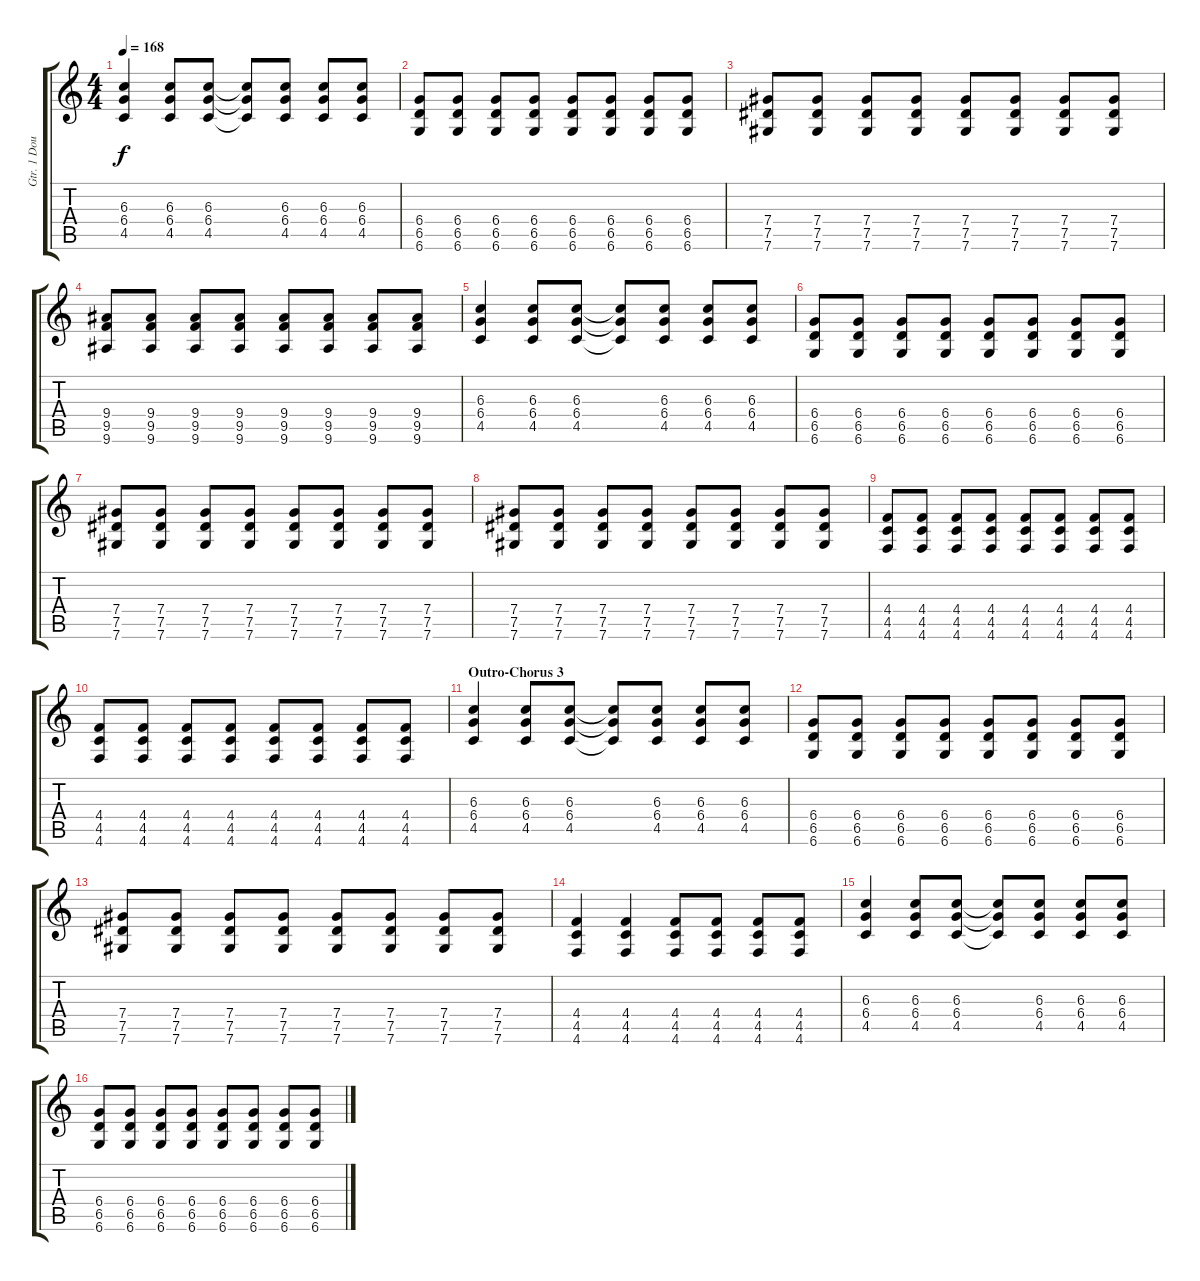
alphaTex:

\track ("Gtr. 1 Doubled" "Gtr. 1 Dou") {instrument distortionguitar}
\staff {score tabs}
\tuning (Eb4 Bb3 Gb3 Db3 Ab2 Db2) {hide}
\ts (4 4)
\tempo 168
\clef g2
\ks aminor
(6.3 6.4 4.5).4{dy f} (6.3 6.4 4.5).8 (6.3 6.4 4.5).8 (6.3{t} 6.4{t} 4.5{t}).8 (6.3 6.4 4.5).8 (6.3 6.4 4.5).8 (6.3 6.4 4.5).8 |
(6.4 6.5 6.6).8 (6.4 6.5 6.6).8 (6.4 6.5 6.6).8 (6.4 6.5 6.6).8 (6.4 6.5 6.6).8 (6.4 6.5 6.6).8 (6.4 6.5 6.6).8 (6.4 6.5 6.6).8 |
(7.4 7.5 7.6).8 (7.4 7.5 7.6).8 (7.4 7.5 7.6).8 (7.4 7.5 7.6).8 (7.4 7.5 7.6).8 (7.4 7.5 7.6).8 (7.4 7.5 7.6).8 (7.4 7.5 7.6).8 |
(9.4 9.5 9.6).8 (9.4 9.5 9.6).8 (9.4 9.5 9.6).8 (9.4 9.5 9.6).8 (9.4 9.5 9.6).8 (9.4 9.5 9.6).8 (9.4 9.5 9.6).8 (9.4 9.5 9.6).8 |
(6.3 6.4 4.5).4 (6.3 6.4 4.5).8 (6.3 6.4 4.5).8 (6.3{t} 6.4{t} 4.5{t}).8 (6.3 6.4 4.5).8 (6.3 6.4 4.5).8 (6.3 6.4 4.5).8 |
(6.4 6.5 6.6).8 (6.4 6.5 6.6).8 (6.4 6.5 6.6).8 (6.4 6.5 6.6).8 (6.4 6.5 6.6).8 (6.4 6.5 6.6).8 (6.4 6.5 6.6).8 (6.4 6.5 6.6).8 |
(7.4 7.5 7.6).8 (7.4 7.5 7.6).8 (7.4 7.5 7.6).8 (7.4 7.5 7.6).8 (7.4 7.5 7.6).8 (7.4 7.5 7.6).8 (7.4 7.5 7.6).8 (7.4 7.5 7.6).8 |
(7.4 7.5 7.6).8 (7.4 7.5 7.6).8 (7.4 7.5 7.6).8 (7.4 7.5 7.6).8 (7.4 7.5 7.6).8 (7.4 7.5 7.6).8 (7.4 7.5 7.6).8 (7.4 7.5 7.6).8 |
(4.4 4.5 4.6).8 (4.4 4.5 4.6).8 (4.4 4.5 4.6).8 (4.4 4.5 4.6).8 (4.4 4.5 4.6).8 (4.4 4.5 4.6).8 (4.4 4.5 4.6).8 (4.4 4.5 4.6).8 |
(4.4 4.5 4.6).8 (4.4 4.5 4.6).8 (4.4 4.5 4.6).8 (4.4 4.5 4.6).8 (4.4 4.5 4.6).8 (4.4 4.5 4.6).8 (4.4 4.5 4.6).8 (4.4 4.5 4.6).8 |
\section ("" "Outro-Chorus 3")
(6.3 6.4 4.5).4 (6.3 6.4 4.5).8 (6.3 6.4 4.5).8 (6.3{t} 6.4{t} 4.5{t}).8 (6.3 6.4 4.5).8 (6.3 6.4 4.5).8 (6.3 6.4 4.5).8 |
(6.4 6.5 6.6).8 (6.4 6.5 6.6).8 (6.4 6.5 6.6).8 (6.4 6.5 6.6).8 (6.4 6.5 6.6).8 (6.4 6.5 6.6).8 (6.4 6.5 6.6).8 (6.4 6.5 6.6).8 |
(7.4 7.5 7.6).8 (7.4 7.5 7.6).8 (7.4 7.5 7.6).8 (7.4 7.5 7.6).8 (7.4 7.5 7.6).8 (7.4 7.5 7.6).8 (7.4 7.5 7.6).8 (7.4 7.5 7.6).8 |
(4.4 4.5 4.6).4 (4.4 4.5 4.6).4 (4.4 4.5 4.6).8 (4.4 4.5 4.6).8 (4.4 4.5 4.6).8 (4.4 4.5 4.6).8 |
(6.3 6.4 4.5).4 (6.3 6.4 4.5).8 (6.3 6.4 4.5).8 (6.3{t} 6.4{t} 4.5{t}).8 (6.3 6.4 4.5).8 (6.3 6.4 4.5).8 (6.3 6.4 4.5).8 |
(6.4 6.5 6.6).8 (6.4 6.5 6.6).8 (6.4 6.5 6.6).8 (6.4 6.5 6.6).8 (6.4 6.5 6.6).8 (6.4 6.5 6.6).8 (6.4 6.5 6.6).8 (6.4 6.5 6.6).8
